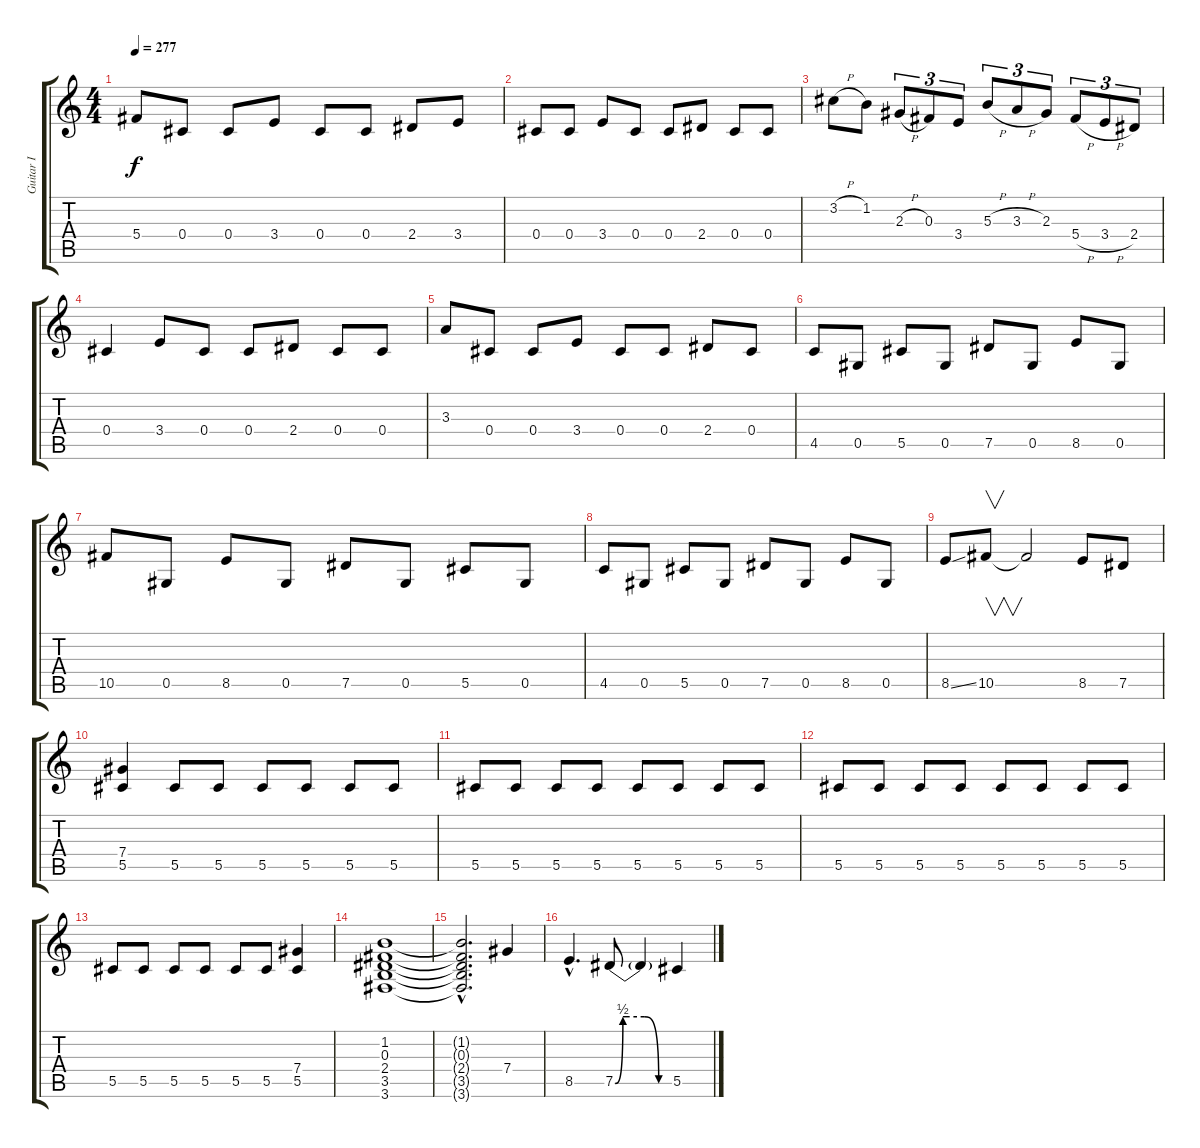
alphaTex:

\track ("Guitar I" "Guitar I") {instrument overdrivenguitar}
\staff {score tabs}
\tuning (Eb4 Bb3 Gb3 Db3 Ab2 Eb2) {hide}
\ts (4 4)
\tempo 277
\clef g2
\ks c
5.4.8{dy f} 0.4.8 0.4.8 3.4.8 0.4.8 0.4.8 2.4.8 3.4.8 |
0.4.8 0.4.8 3.4.8 0.4.8 0.4.8 2.4.8 0.4.8 0.4.8 |
3.2{h}.8 1.2.8 2.3{h}.8{tu (3 2)} 0.3.8{tu (3 2)} 3.4.8{tu (3 2)} 5.3{h}.8{tu (3 2)} 3.3{h}.8{tu (3 2)} 2.3.8{tu (3 2)} 5.4{h}.8{tu (3 2)} 3.4{h}.8{tu (3 2)} 2.4.8{tu (3 2)} |
0.4.4 3.4.8 0.4.8 0.4.8 2.4.8 0.4.8 0.4.8 |
3.3.8 0.4.8 0.4.8 3.4.8 0.4.8 0.4.8 2.4.8 0.4.8 |
4.5.8 0.5.8 5.5.8 0.5.8 7.5.8 0.5.8 8.5.8 0.5.8 |
10.5.8 0.5.8 8.5.8 0.5.8 7.5.8 0.5.8 5.5.8 0.5.8 |
4.5.8 0.5.8 5.5.8 0.5.8 7.5.8 0.5.8 8.5.8 0.5.8 |
8.5{ss}.8 10.5.8{v} 10.5{t}.2 8.5.8 7.5.8 |
(7.4 5.5).4 5.5.8 5.5.8 5.5.8 5.5.8 5.5.8 5.5.8 |
5.5.8 5.5.8 5.5.8 5.5.8 5.5.8 5.5.8 5.5.8 5.5.8 |
5.5.8 5.5.8 5.5.8 5.5.8 5.5.8 5.5.8 5.5.8 5.5.8 |
5.5.8 5.5.8 5.5.8 5.5.8 5.5.8 5.5.8 (7.4 5.5).4 |
(1.2 0.3 2.4 3.5 3.6).1 |
(1.2{hac t} 0.3{hac t} 2.4{hac t} 3.5{hac t} 3.6{hac t}).2{d} 7.4.4 |
8.5{hac}.4{d} 7.5{be (custom 0 0 8 2 15 2 30 2 45 0 60 0)}.8 7.5{t}.4 5.5.4
